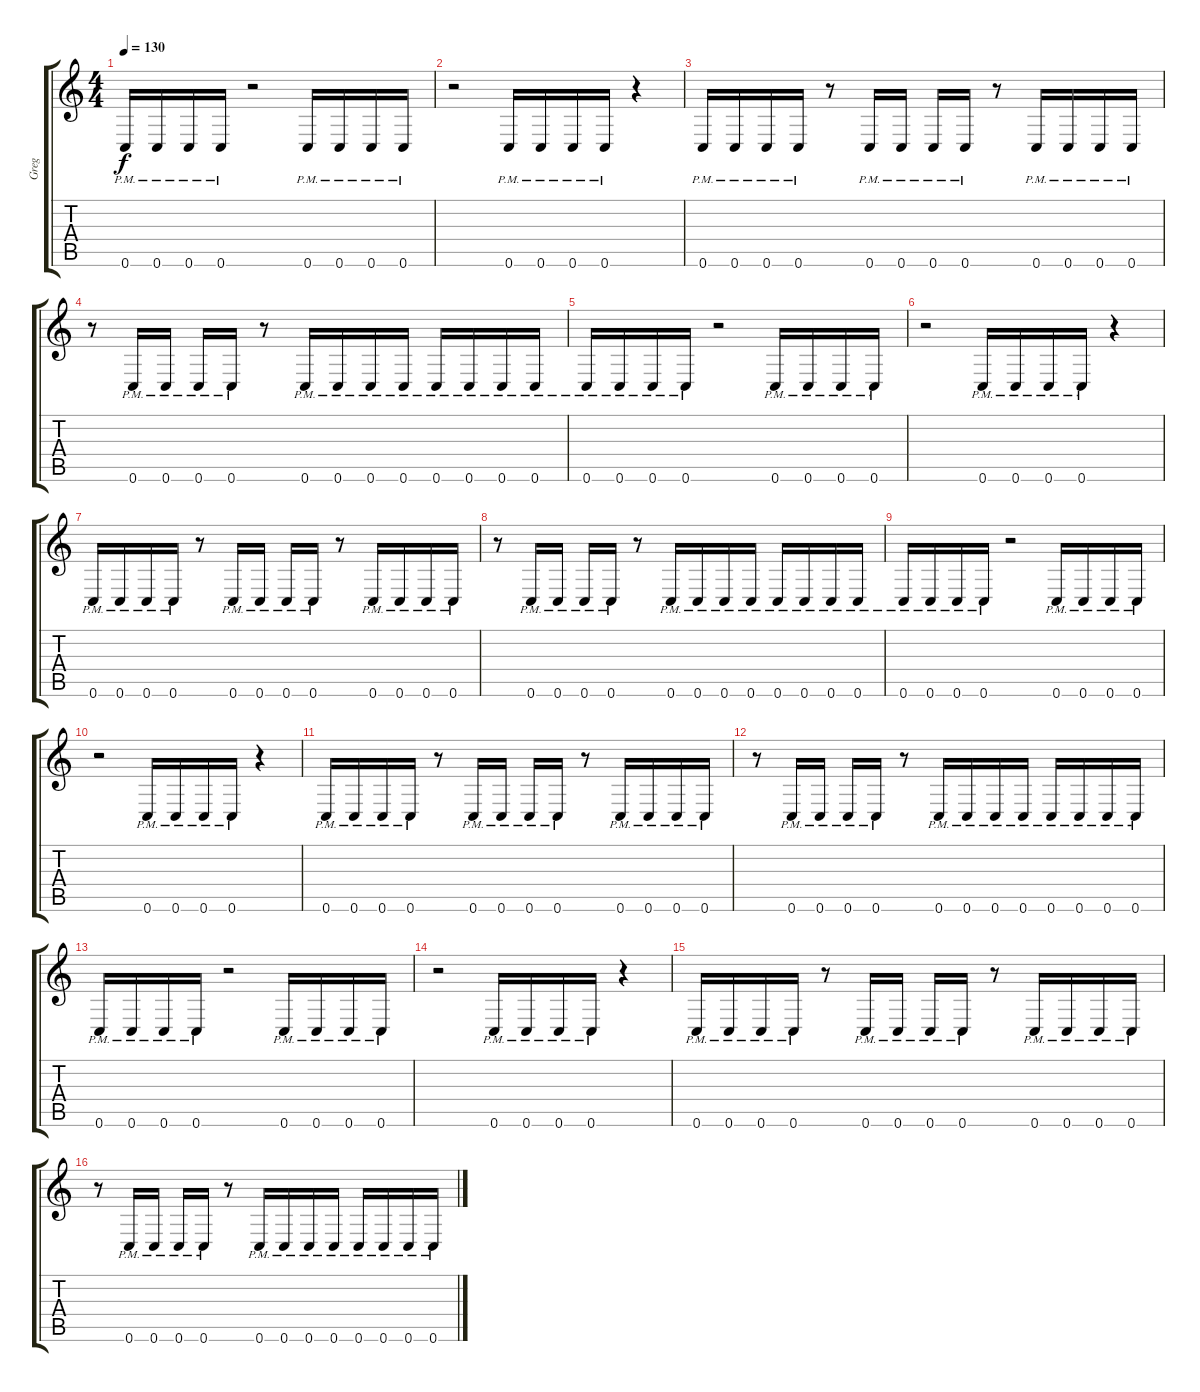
\track ("Greg" "Greg") {instrument distortionguitar}
\staff {score tabs}
\tuning (D4 A3 F3 C3 G2 C2) {hide}
\ts (4 4)
\tempo 130
\clef g2
\ks c
0.6{pm}.16{dy f} 0.6{pm}.16 0.6{pm}.16 0.6{pm}.16 r.2 0.6{pm}.16 0.6{pm}.16 0.6{pm}.16 0.6{pm}.16 |
r.2 0.6{pm}.16 0.6{pm}.16 0.6{pm}.16 0.6{pm}.16 r.4 |
0.6{pm}.16 0.6{pm}.16 0.6{pm}.16 0.6{pm}.16 r.8 0.6{pm}.16 0.6{pm}.16 0.6{pm}.16 0.6{pm}.16 r.8 0.6{pm}.16 0.6{pm}.16 0.6{pm}.16 0.6{pm}.16 |
r.8 0.6{pm}.16 0.6{pm}.16 0.6{pm}.16 0.6{pm}.16 r.8 0.6{pm}.16 0.6{pm}.16 0.6{pm}.16 0.6{pm}.16 0.6{pm}.16 0.6{pm}.16 0.6{pm}.16 0.6{pm}.16 |
0.6{pm}.16 0.6{pm}.16 0.6{pm}.16 0.6{pm}.16 r.2 0.6{pm}.16 0.6{pm}.16 0.6{pm}.16 0.6{pm}.16 |
r.2 0.6{pm}.16 0.6{pm}.16 0.6{pm}.16 0.6{pm}.16 r.4 |
0.6{pm}.16 0.6{pm}.16 0.6{pm}.16 0.6{pm}.16 r.8 0.6{pm}.16 0.6{pm}.16 0.6{pm}.16 0.6{pm}.16 r.8 0.6{pm}.16 0.6{pm}.16 0.6{pm}.16 0.6{pm}.16 |
r.8 0.6{pm}.16 0.6{pm}.16 0.6{pm}.16 0.6{pm}.16 r.8 0.6{pm}.16 0.6{pm}.16 0.6{pm}.16 0.6{pm}.16 0.6{pm}.16 0.6{pm}.16 0.6{pm}.16 0.6{pm}.16 |
0.6{pm}.16 0.6{pm}.16 0.6{pm}.16 0.6{pm}.16 r.2 0.6{pm}.16 0.6{pm}.16 0.6{pm}.16 0.6{pm}.16 |
r.2 0.6{pm}.16 0.6{pm}.16 0.6{pm}.16 0.6{pm}.16 r.4 |
0.6{pm}.16 0.6{pm}.16 0.6{pm}.16 0.6{pm}.16 r.8 0.6{pm}.16 0.6{pm}.16 0.6{pm}.16 0.6{pm}.16 r.8 0.6{pm}.16 0.6{pm}.16 0.6{pm}.16 0.6{pm}.16 |
r.8 0.6{pm}.16 0.6{pm}.16 0.6{pm}.16 0.6{pm}.16 r.8 0.6{pm}.16 0.6{pm}.16 0.6{pm}.16 0.6{pm}.16 0.6{pm}.16 0.6{pm}.16 0.6{pm}.16 0.6{pm}.16 |
0.6{pm}.16 0.6{pm}.16 0.6{pm}.16 0.6{pm}.16 r.2 0.6{pm}.16 0.6{pm}.16 0.6{pm}.16 0.6{pm}.16 |
r.2 0.6{pm}.16 0.6{pm}.16 0.6{pm}.16 0.6{pm}.16 r.4 |
0.6{pm}.16 0.6{pm}.16 0.6{pm}.16 0.6{pm}.16 r.8 0.6{pm}.16 0.6{pm}.16 0.6{pm}.16 0.6{pm}.16 r.8 0.6{pm}.16 0.6{pm}.16 0.6{pm}.16 0.6{pm}.16 |
r.8 0.6{pm}.16 0.6{pm}.16 0.6{pm}.16 0.6{pm}.16 r.8 0.6{pm}.16 0.6{pm}.16 0.6{pm}.16 0.6{pm}.16 0.6{pm}.16 0.6{pm}.16 0.6{pm}.16 0.6{pm}.16
